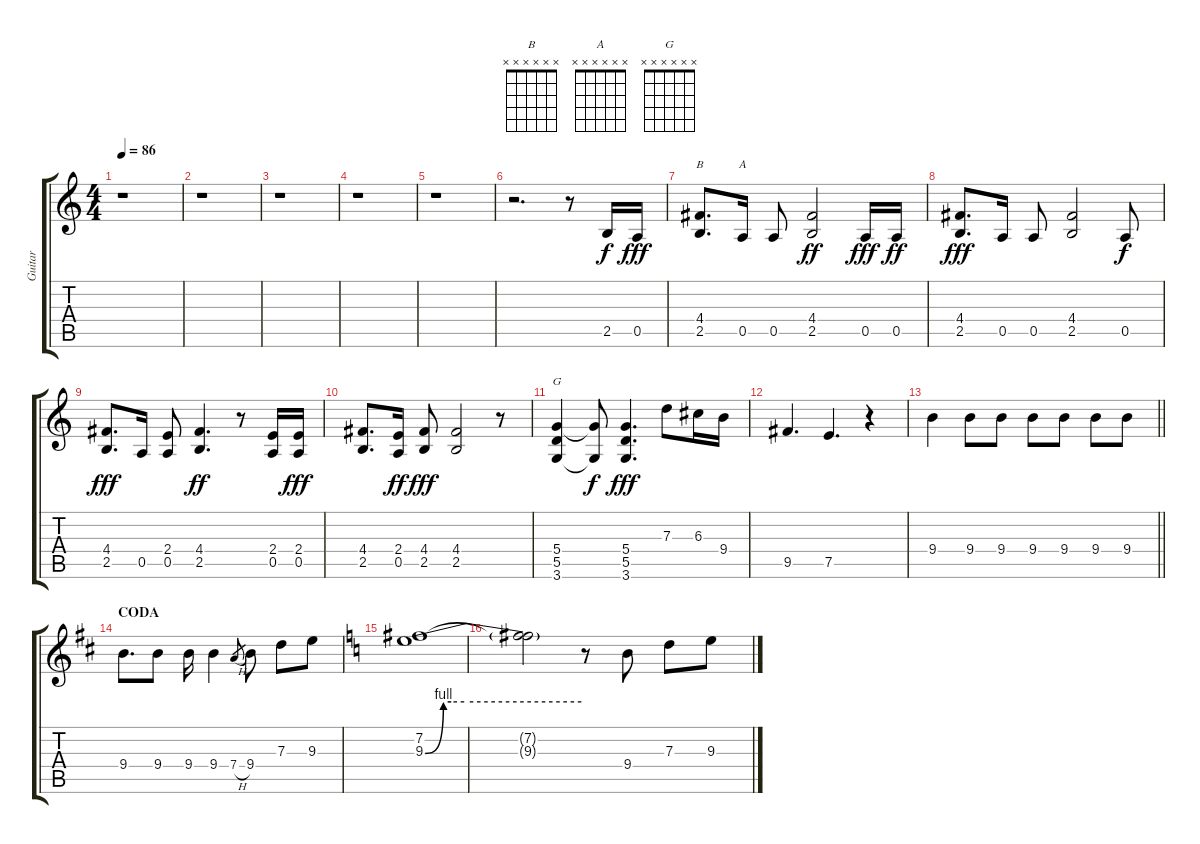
\track ("Guitar" "Guitar") {instrument electricguitarclean}
\staff {score tabs}
\tuning (E4 B3 G3 D3 A2 E2) {hide}
\chord ("B" x x x x x x)
\chord ("A" x x x x x x)
\chord ("G" x x x x x x)
\ts (4 4)
\tempo 86
\clef g2
\ks c
r.1{dy f} |
r.1 |
r.1 |
r.1 |
r.1 |
r.2{d} r.8 2.5.16 0.5.16{dy fff} |
(4.4 2.5).8{d ch "B"} 0.5.16{ch "A"} 0.5.8 (4.4 2.5).2{dy ff} 0.5.16{dy fff} 0.5.16{dy ff} |
(4.4 2.5).8{d dy fff} 0.5.16 0.5.8 (4.4 2.5).2 0.5.8{dy f} |
(4.4 2.5).8{d dy fff} 0.5.16 (2.4 0.5).8 (4.4 2.5).4{d dy ff} r.8 (2.4 0.5).16 (2.4 0.5).16{dy fff} |
(4.4 2.5).8{d} (2.4 0.5).16{dy ff} (4.4 2.5).8{dy fff} (4.4 2.5).2 r.8 |
(5.4 5.5 3.6).4{ch "G"} (5.4{t} 3.6{t}).8{dy f} (5.4 5.5 3.6).4{d dy fff} 7.3.8 6.3.16 9.4.16 |
9.5.4{d} 7.5.4{d} r.4 |
\barLineRight lightlight
9.4.4 9.4.8 9.4.8 9.4.8 9.4.8 9.4.8 9.4.8 |
\section ("" "CODA")
\ks d
9.4.8{d} 9.4.8 9.4.16 9.4.4 7.4{h}.8{gr} 9.4.8 7.3.8 9.3.8 |
\ks c
(7.2 9.3{be (custom 0 0 7 4 10 4 15 4 60 4)}).1 |
(7.2{t} 9.3{t}).2 r.8 9.4.8 7.3.8 9.3.8
